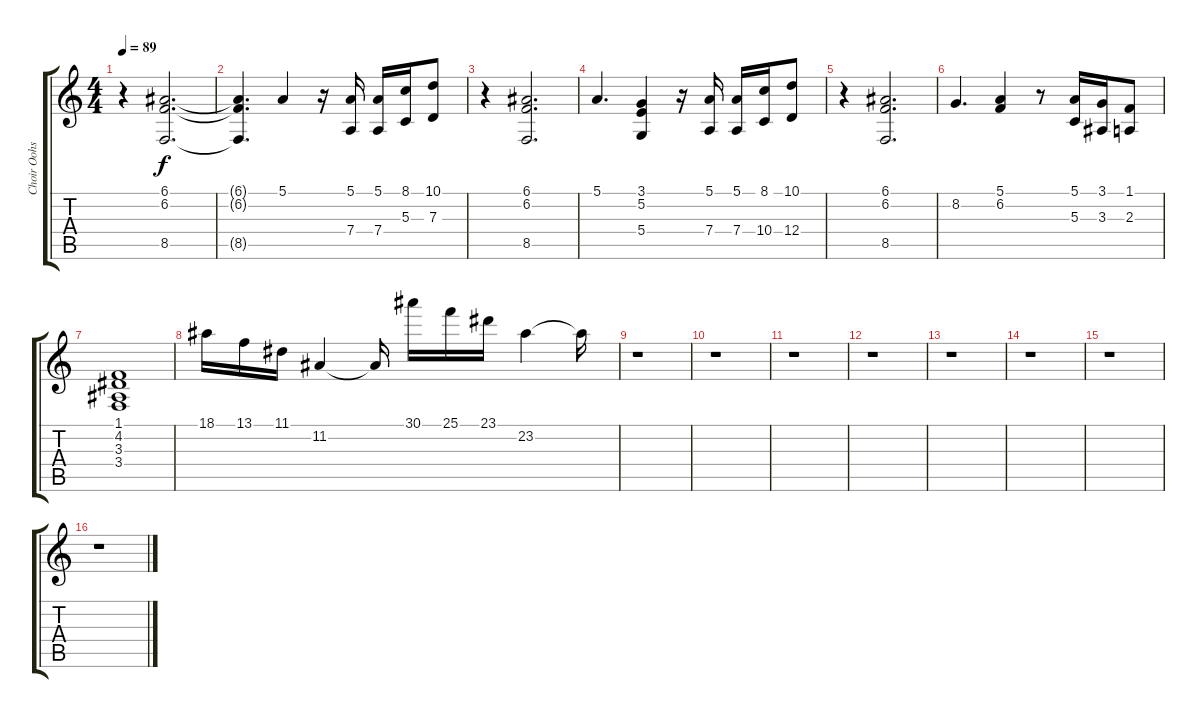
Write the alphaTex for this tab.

\track ("Choir Oohs" "Choir Oohs") {instrument voiceoohs}
\staff {score tabs}
\tuning (E4 B3 G3 D3 A2 E2) {hide}
\ts (4 4)
\tempo 89
\clef g2
\ks c
r.4{dy f} (6.1 6.2 8.5).2{d} |
(6.1{t} 6.2{t} 8.5{t}).4{d} 5.1.4 r.16 (5.1 7.4).16 (5.1 7.4).16 (8.1 5.3).16 (10.1 7.3).8 |
r.4 (6.1 6.2 8.5).2{d} |
5.1.4{d} (3.1 5.2 5.4).4 r.16 (5.1 7.4).16 (5.1 7.4).16 (8.1 10.4).16 (10.1 12.4).8 |
r.4 (6.1 6.2 8.5).2{d} |
8.2.4{d} (5.1 6.2).4 r.8 (5.1 5.3).16 (3.1 3.3).16 (1.1 2.3).8 |
(1.1 4.2 3.3 3.4).1 |
18.1.16{instrument fx4atmosphere} 13.1.16 11.1.16 11.2.4 11.2{t}.16 30.1.16 25.1.16 23.1.16 23.2.4 23.2{t}.16 |
r.1 |
r.1 |
r.1 |
r.1 |
r.1 |
r.1 |
r.1 |
r.1
